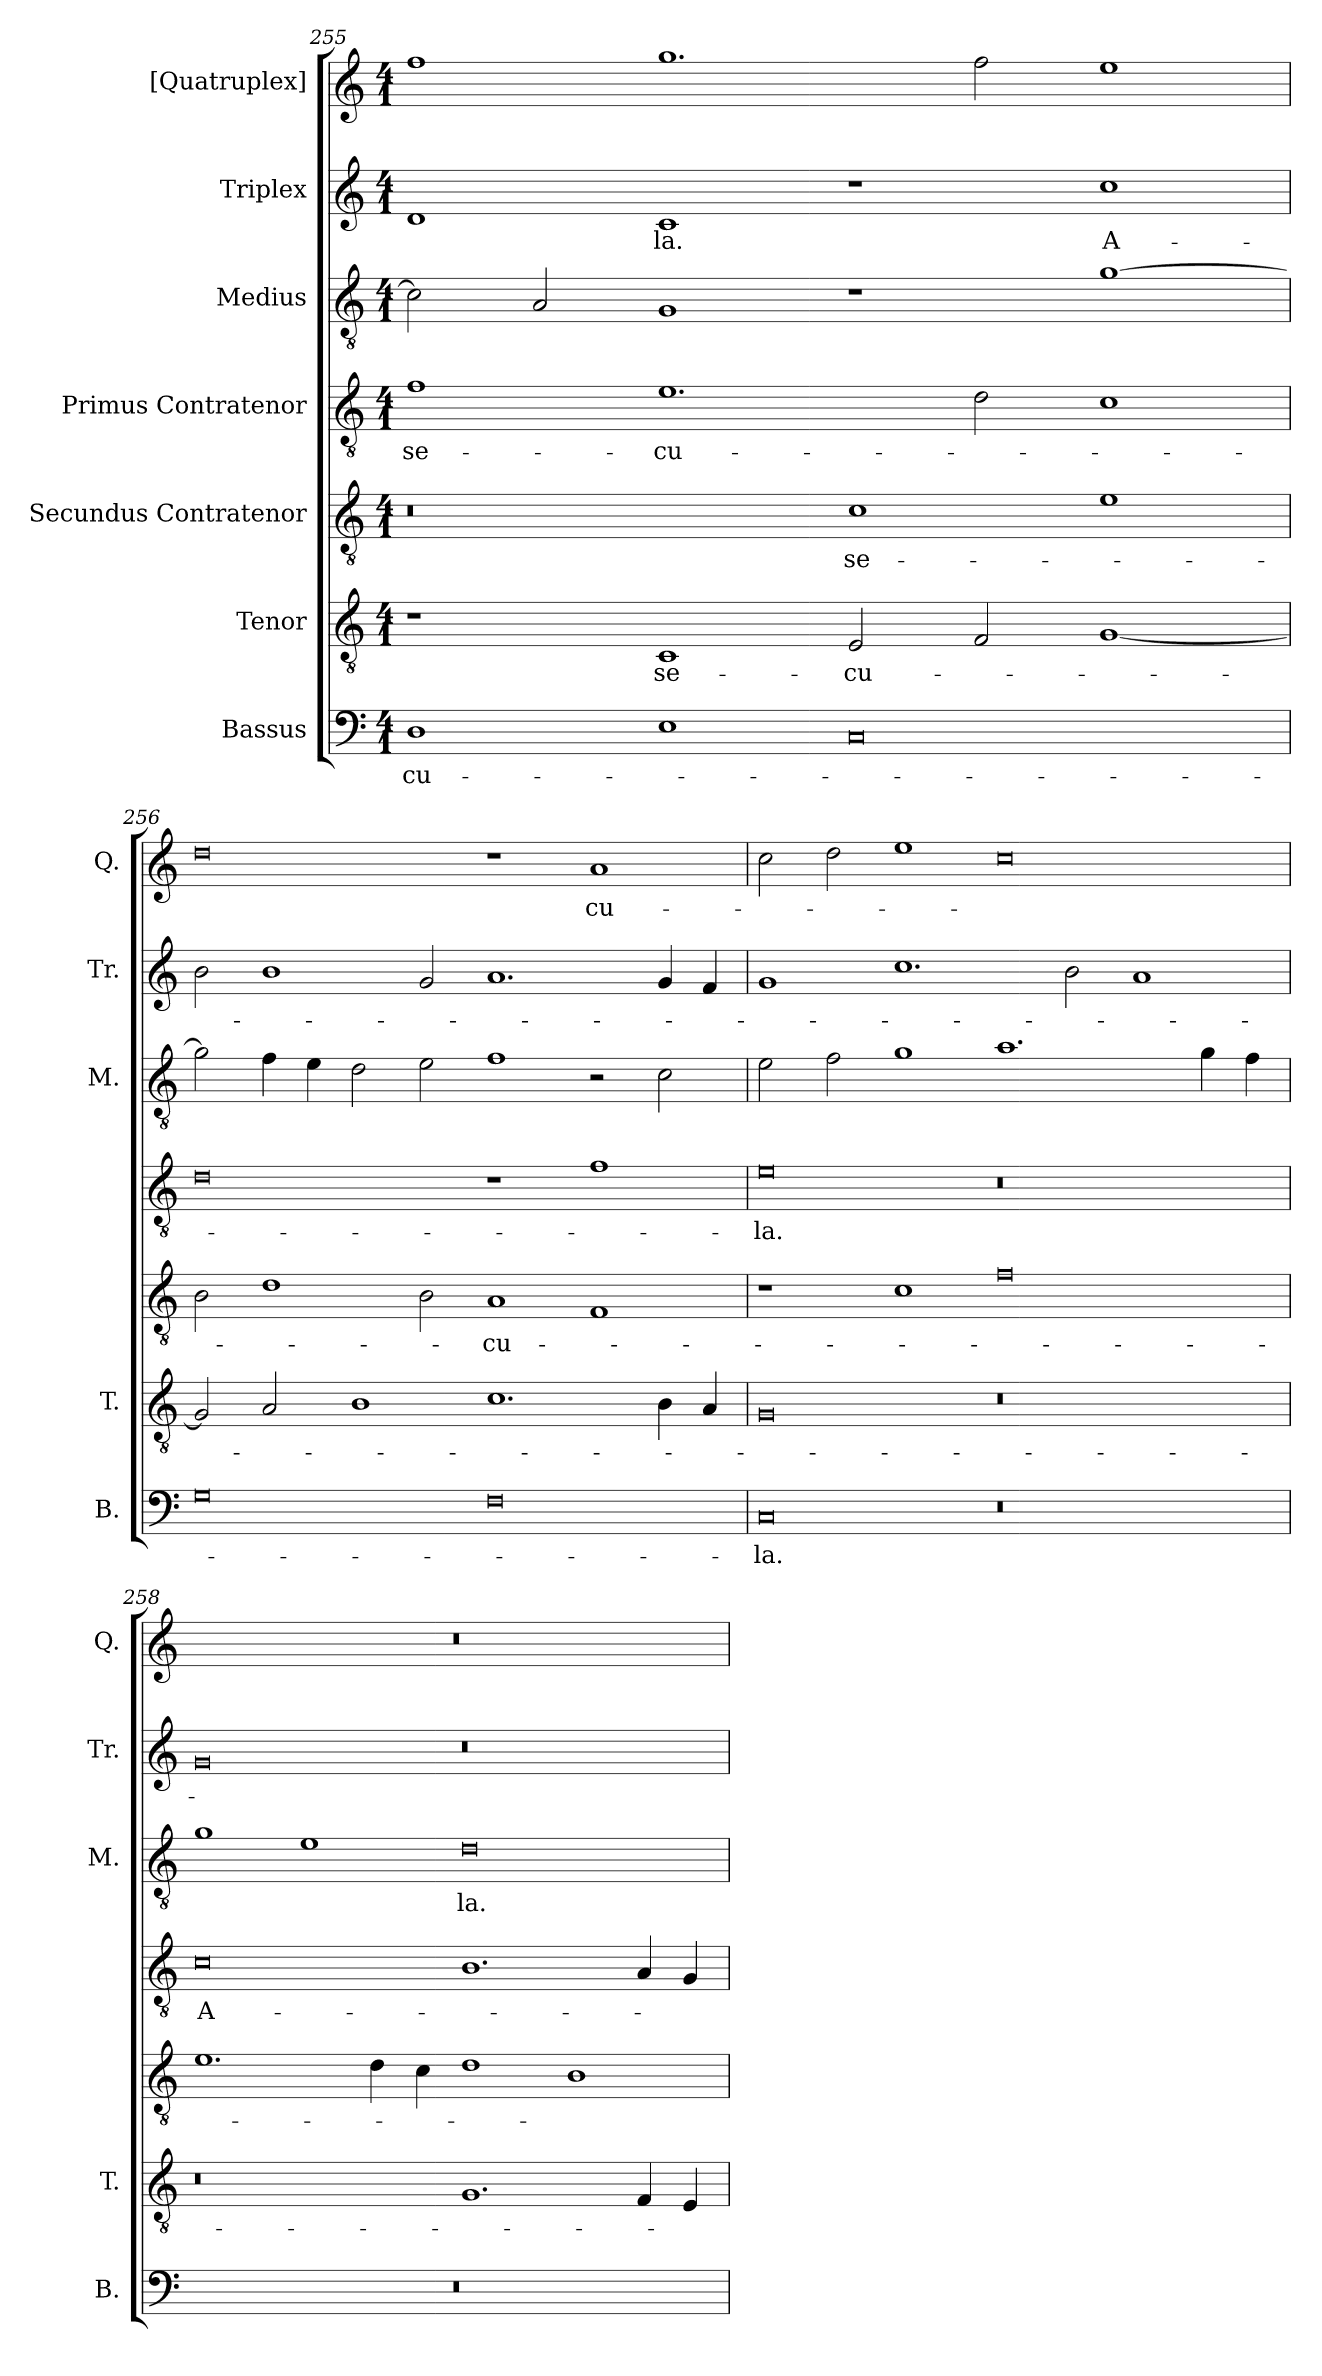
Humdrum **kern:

**kern	**text	**kern	**text	**kern	**text	**kern	**text	**kern	**text	**kern	**text	**kern	**text
*part7	*part7	*part6	*part6	*part5	*part5	*part4	*part4	*part3	*part3	*part2	*part2	*part1	*part1
*staff7	*staff7	*staff6	*staff6	*staff5	*staff5	*staff4	*staff4	*staff3	*staff3	*staff2	*staff2	*staff1	*staff1
*I"Bassus	*	*I"Tenor	*	*I"Secundus Contratenor	*	*I"Primus Contratenor	*	*I"Medius	*	*I"Triplex	*	*I"[Quatruplex]	*
*I'B.	*	*I'T.	*	*	*	*	*	*I'M.	*	*I'Tr.	*	*I'Q.	*
*clefF4	*	*clefGv2	*	*clefGv2	*	*clefGv2	*	*clefGv2	*	*clefG2	*	*clefG2	*
*	*	*ITrd7c12	*	*ITrd7c12	*	*ITrd7c12	*	*ITrd7c12	*	*	*	*	*
*k[]	*	*k[]	*	*k[]	*	*k[]	*	*k[]	*	*k[]	*	*k[]	*
*C:	*	*C:	*	*C:	*	*C:	*	*C:	*	*C:	*	*C:	*
*M4/1	*	*M4/1	*	*M4/1	*	*M4/1	*	*M4/1	*	*M4/1	*	*M4/1	*
=255	=255	=255	=255	=255	=255	=255	=255	=255	=255	=255	=255	=255	=255
!	!LO:LY:b:color=#000000	!	!	!	!	!	!	!	!	!	!	!	!
!	!	!	!	!	!	!	!LO:LY:b:color=#000000	!	!	!	!	!	!
1Di	-cu-	1r	.	0r	.	1Fi	se-	2Ci\]	.	1di	.	1ffi	.
.	.	.	.	.	.	.	.	2AAi/	.	.	.	.	.
!	!	!	!LO:LY:b:color=#000000	!	!	!	!	!	!	!	!	!	!
!	!	!	!	!	!	!	!LO:LY:b:color=#000000	!	!	!	!	!	!
!	!	!	!	!	!	!	!	!	!	!	!LO:LY:b:color=#000000	!	!
1Ei	.	1CCi	se-	.	.	1.Ei	-cu-	1GGi	.	1ci	-la.	1.ggi	.
!	!	!	!LO:LY:b:color=#000000	!	!	!	!	!	!	!	!	!	!
!	!	!	!	!	!LO:LY:b:color=#000000	!	!	!	!	!	!	!	!
0Ci	.	2EEi/	-cu-	1Ci	se-	.	.	1r	.	1r	.	.	.
.	.	2FFi/	.	.	.	2Di\	.	.	.	.	.	2ffi\	.
!	!	!	!	!	!	!	!	!	!	!	!LO:LY:b:color=#000000	!	!
.	.	[<1GGi	.	1Ei	.	1Ci	.	[>1Gi	.	1cci	A-	1eei	.
!!LO:PB:g=z
=256`	=256`	=256`	=256`	=256`	=256`	=256`	=256`	=256`	=256`	=256`	=256`	=256`	=256`
0Gi	.	2GGi/]	.	2BBi\	.	0Di	.	2Gi\]	.	2bi\	.	0ddi	.
.	.	2AAi/	.	1Di	.	.	.	4Fi\	.	1bi	.	.	.
.	.	.	.	.	.	.	.	4Ei\	.	.	.	.	.
.	.	1BBi	.	.	.	.	.	2Di\	.	.	.	.	.
.	.	.	.	2BBi\	.	.	.	2Ei\	.	2gi/	.	.	.
!	!	!	!	!	!LO:LY:b:color=#000000	!	!	!	!	!	!	!	!
0Fi	.	1.Ci	.	1AAi	-cu-	1r	.	1Fi	.	1.ai	.	1r	.
!	!	!	!	!	!	!	!	!	!	!	!	!	!LO:LY:b:color=#000000
.	.	.	.	1FFi	.	1Fi	.	2r	.	.	.	1ai	-cu-
.	.	4BBi\	.	.	.	.	.	2Ci\	.	4gi/	.	.	.
.	.	4AAi/	.	.	.	.	.	.	.	4fi/	.	.	.
=257`	=257`	=257`	=257`	=257`	=257`	=257`	=257`	=257`	=257`	=257`	=257`	=257`	=257`
!	!LO:LY:b:color=#000000	!	!	!	!	!	!	!	!	!	!	!	!
!	!	!	!	!	!	!	!LO:LY:b:color=#000000	!	!	!	!	!	!
0Ci	-la.	0GGi	.	1r	.	0Ei	-la.	2Ei\	.	1gi	.	2cci\	.
.	.	.	.	.	.	.	.	2Fi\	.	.	.	2ddi\	.
.	.	.	.	1Ci	.	.	.	1Gi	.	1.cci	.	1eei	.
0r	.	0r	.	0Fi	.	0r	.	1.Ai	.	.	.	0cci	.
.	.	.	.	.	.	.	.	.	.	2bi\	.	.	.
.	.	.	.	.	.	.	.	.	.	1ai	.	.	.
.	.	.	.	.	.	.	.	4Gi\	.	.	.	.	.
.	.	.	.	.	.	.	.	4Fi\	.	.	.	.	.
=258`	=258`	=258`	=258`	=258`	=258`	=258`	=258`	=258`	=258`	=258`	=258`	=258`	=258`
!LO:N:vis=1	!	!	!	!	!	!	!	!	!	!	!	!	!
!	!	!	!	!	!	!	!LO:LY:b:color=#000000	!	!	!	!	!LO:N:vis=1	!
00r	.	0r	.	1.Ei	.	0Ci	A-	1Gi	.	0gi	.	00r	.
.	.	.	.	.	.	.	.	1Ei	.	.	.	.	.
.	.	.	.	4Di\	.	.	.	.	.	.	.	.	.
.	.	.	.	4Ci\	.	.	.	.	.	.	.	.	.
!	!	!	!	!	!	!	!	!	!LO:LY:b:color=#000000	!	!	!	!
.	.	1.GGi	.	1Di	.	1.BBi	.	0Di	-la.	0r	.	.	.
.	.	.	.	1BBi	.	.	.	.	.	.	.	.	.
.	.	4FFi/	.	.	.	4AAi/	.	.	.	.	.	.	.
.	.	4EEi/	.	.	.	4GGi/	.	.	.	.	.	.	.
=`	=`	=`	=`	=`	=`	=`	=`	=`	=`	=`	=`	=`	=`
*-	*-	*-	*-	*-	*-	*-	*-	*-	*-	*-	*-	*-	*-
